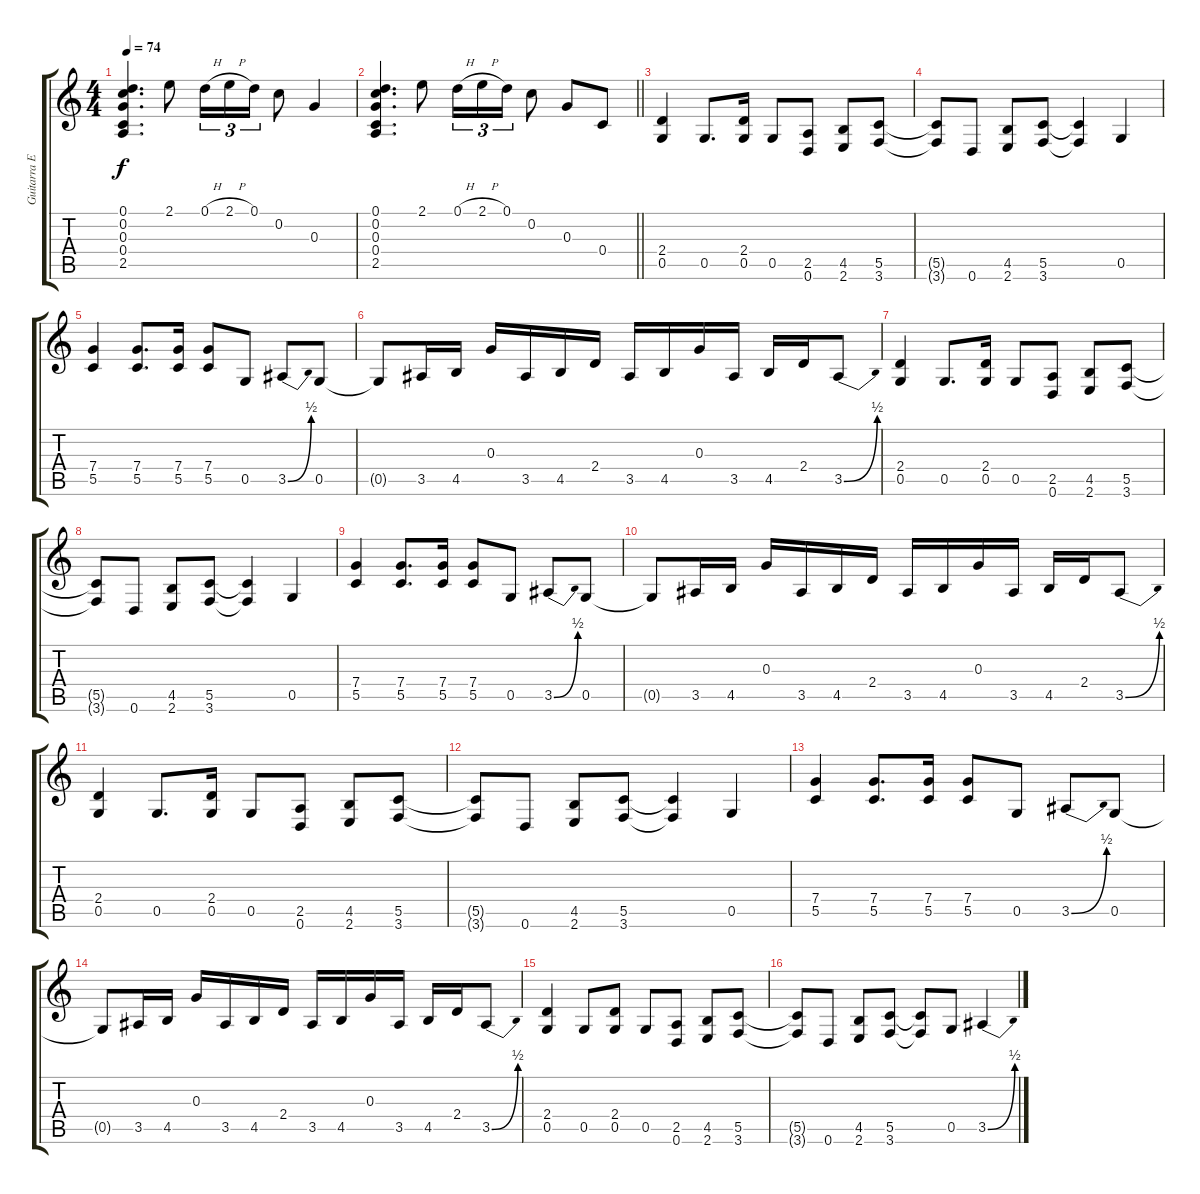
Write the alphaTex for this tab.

\track ("Guitarra Electrica" "Guitarra E") {instrument electricguitarjazz}
\staff {score tabs}
\tuning (D4 C4 G3 C3 G2 D2) {hide}
\ts (4 4)
\tempo 74
\clef g2
\ks c
(0.1 0.2 0.3 0.4 2.5).4{d dy f} 2.1.8 0.1{h}.16{tu (3 2)} 2.1{h}.16{tu (3 2)} 0.1.16{tu (3 2)} 0.2.8 0.3.4 |
\barLineRight lightlight
(0.1 0.2 0.3 0.4 2.5).4{d} 2.1.8 0.1{h}.16{tu (3 2)} 2.1{h}.16{tu (3 2)} 0.1.16{tu (3 2)} 0.2.8 0.3.8 0.4.8 |
(2.4 0.5).4 0.5.8{d} (2.4 0.5).16 0.5.8 (2.5 0.6).8 (4.5 2.6).8 (5.5 3.6).8 |
(5.5{t} 3.6{t}).8 0.6.8 (4.5 2.6).8 (5.5 3.6).8 (5.5{t} 3.6{t}).4 0.5.4 |
(7.4 5.5).4 (7.4 5.5).8{d} (7.4 5.5).16 (7.4 5.5).8 0.5.8 3.5{be (bend 0 0 60 2)}.8 0.5.8 |
0.5{t}.8 3.5.16 4.5.16 0.3.16 3.5.16 4.5.16 2.4.16 3.5.16 4.5.16 0.3.16 3.5.16 4.5.16 2.4.16 3.5{be (bend 0 0 60 2)}.8 |
(2.4 0.5).4 0.5.8{d} (2.4 0.5).16 0.5.8 (2.5 0.6).8 (4.5 2.6).8 (5.5 3.6).8 |
(5.5{t} 3.6{t}).8 0.6.8 (4.5 2.6).8 (5.5 3.6).8 (5.5{t} 3.6{t}).4 0.5.4 |
(7.4 5.5).4 (7.4 5.5).8{d} (7.4 5.5).16 (7.4 5.5).8 0.5.8 3.5{be (bend 0 0 60 2)}.8 0.5.8 |
0.5{t}.8 3.5.16 4.5.16 0.3.16 3.5.16 4.5.16 2.4.16 3.5.16 4.5.16 0.3.16 3.5.16 4.5.16 2.4.16 3.5{be (bend 0 0 60 2)}.8 |
(2.4 0.5).4 0.5.8{d} (2.4 0.5).16 0.5.8 (2.5 0.6).8 (4.5 2.6).8 (5.5 3.6).8 |
(5.5{t} 3.6{t}).8 0.6.8 (4.5 2.6).8 (5.5 3.6).8 (5.5{t} 3.6{t}).4 0.5.4 |
(7.4 5.5).4 (7.4 5.5).8{d} (7.4 5.5).16 (7.4 5.5).8 0.5.8 3.5{be (bend 0 0 60 2)}.8 0.5.8 |
0.5{t}.8 3.5.16 4.5.16 0.3.16 3.5.16 4.5.16 2.4.16 3.5.16 4.5.16 0.3.16 3.5.16 4.5.16 2.4.16 3.5{be (bend 0 0 60 2)}.8 |
(2.4 0.5).4 0.5.8 (2.4 0.5).8 0.5.8 (2.5 0.6).8 (4.5 2.6).8 (5.5 3.6).8 |
(5.5{t} 3.6{t}).8 0.6.8 (4.5 2.6).8 (5.5 3.6).8 (5.5{t} 3.6{t}).8 0.5.8 3.5{be (bend 0 0 60 2)}.4
